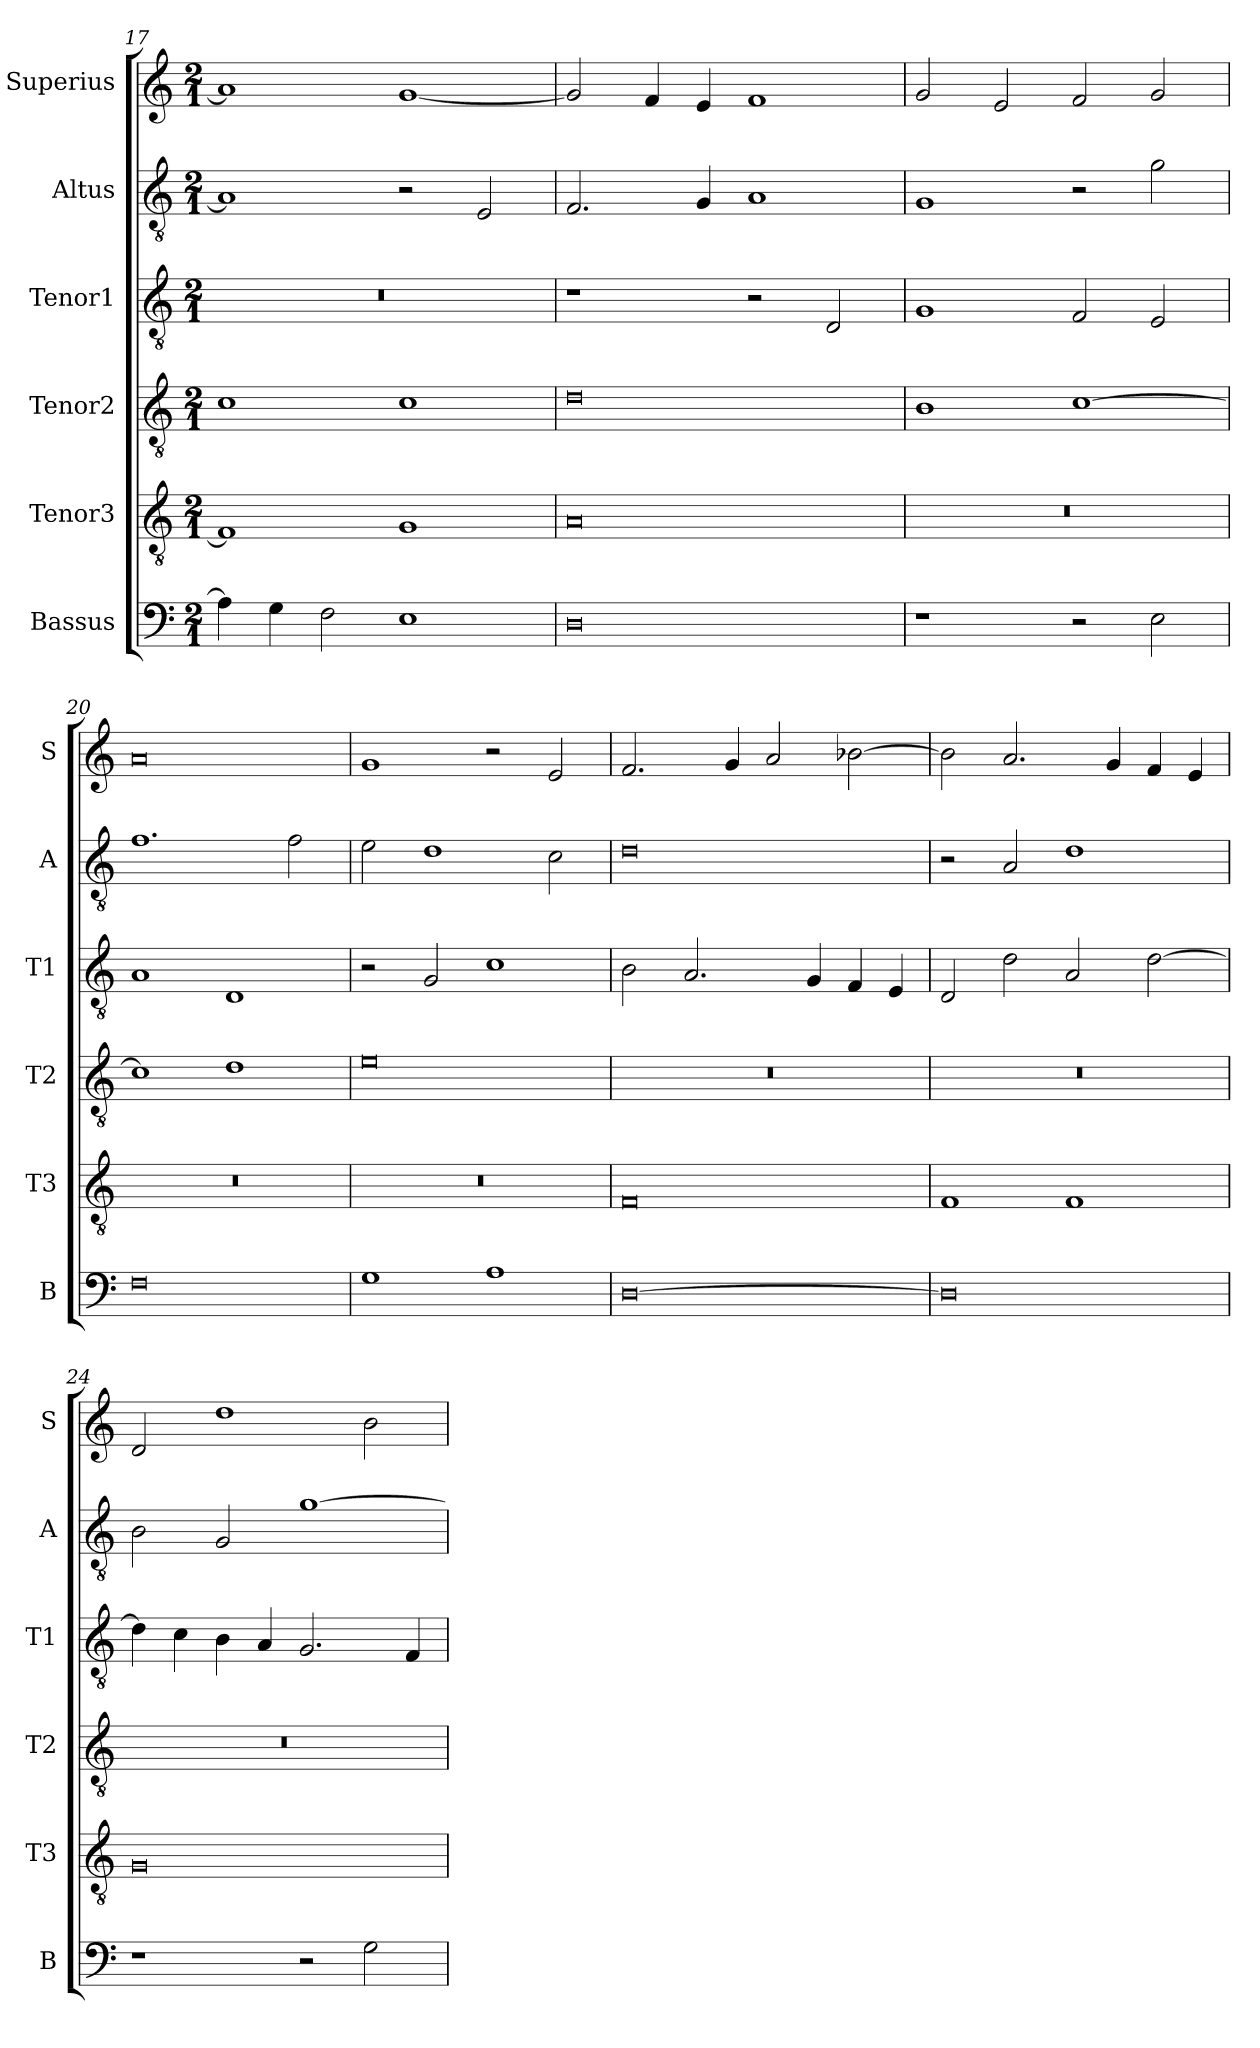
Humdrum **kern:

**kern	**kern	**kern	**kern	**kern	**kern
*part6	*part5	*part4	*part3	*part2	*part1
*staff6	*staff5	*staff4	*staff3	*staff2	*staff1
*I"Bassus	*I"Tenor3	*I"Tenor2	*I"Tenor1	*I"Altus	*I"Superius
*I'B	*I'T3	*I'T2	*I'T1	*I'A	*I'S
*clefF4	*clefGv2	*clefGv2	*clefGv2	*clefGv2	*clefG2
*k[]	*k[]	*k[]	*k[]	*k[]	*k[]
*M2/1	*M2/1	*M2/1	*M2/1	*M2/1	*M2/1
=17	=17	=17	=17	=17	=17
4A\]	1F]	1c	0r	1A]	1a]
4G\	.	.	.	.	.
2F\	.	.	.	.	.
1E	1G	1c	.	2r	[1g
.	.	.	.	2E/	.
=18	=18	=18	=18	=18	=18
0D	0A	0d	1r	2.F/	2g/]
.	.	.	.	.	4f/
.	.	.	.	4G/	4e/
.	.	.	2r	1A	1f
.	.	.	2D/	.	.
=19	=19	=19	=19	=19	=19
1r	0r	1B	1G	1G	2g/
.	.	.	.	.	2e/
2r	.	[1c	2F/	2r	2f/
2E\	.	.	2E/	2g\	2g/
=20	=20	=20	=20	=20	=20
0F	0r	1c]	1A	1.f	0a
.	.	1d	1D	.	.
.	.	.	.	2f\	.
=21	=21	=21	=21	=21	=21
1G	0r	0e	2r	2e\	1g
.	.	.	2G/	1d	.
1A	.	.	1c	.	2r
.	.	.	.	2c\	2e/
=22	=22	=22	=22	=22	=22
[0D	0F	0r	2B\	0d	2.f/
.	.	.	2.A/	.	.
.	.	.	.	.	4g/
.	.	.	.	.	2a/
.	.	.	4G/	.	.
.	.	.	4F/	.	[2b-X\
.	.	.	4E/	.	.
=23	=23	=23	=23	=23	=23
0D]	1F	0r	2D/	2r	2b-\]
.	.	.	2d\	2A/	2.a/
.	1F	.	2A/	1d	.
.	.	.	.	.	4g/
.	.	.	[2d\	.	4f/
.	.	.	.	.	4e/
=24	=24	=24	=24	=24	=24
1r	0G	0r	4d\]	2B\	2d/
.	.	.	4c\	.	.
.	.	.	4B\	2G/	1dd
.	.	.	4A/	.	.
2r	.	.	2.G/	[1g	.
2G\	.	.	.	.	2b\
.	.	.	4F/	.	.
=	=	=	=	=	=
*-	*-	*-	*-	*-	*-
